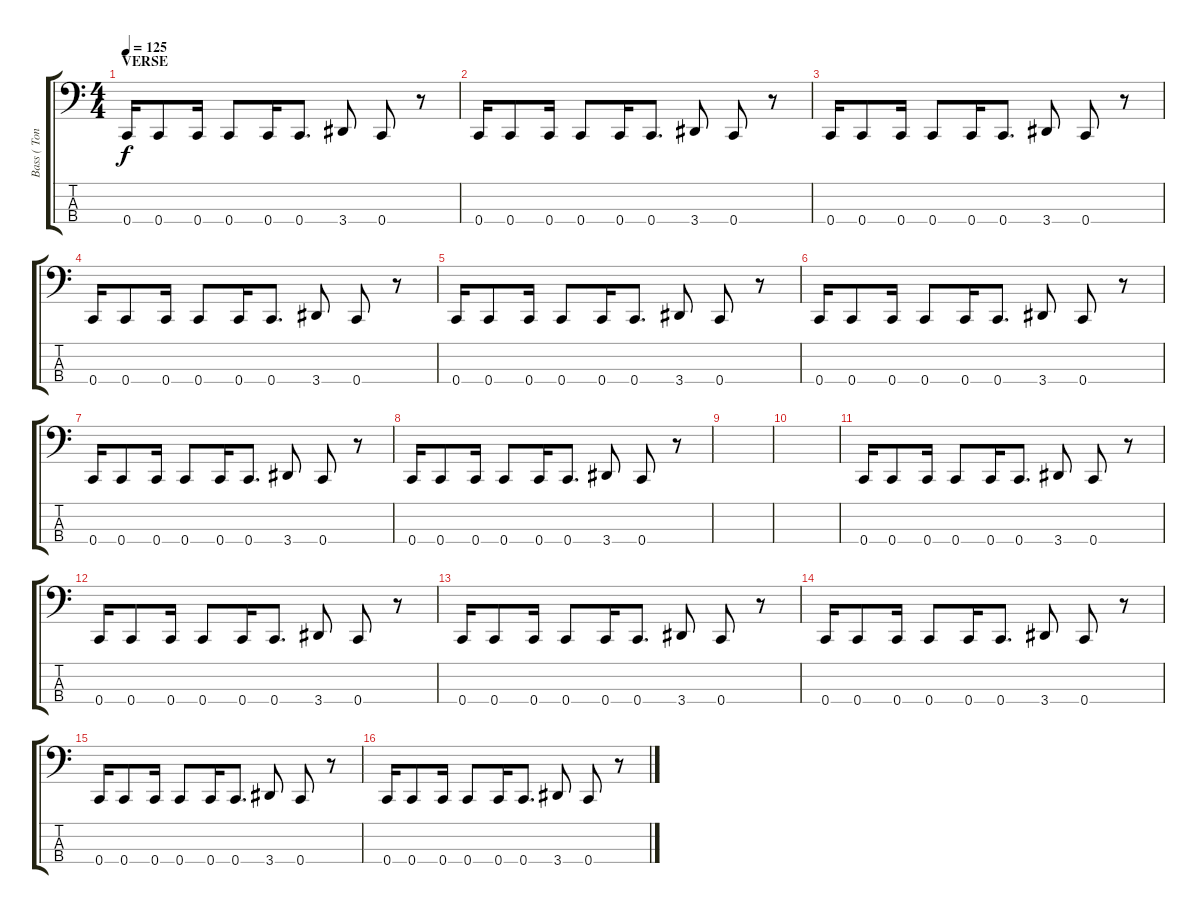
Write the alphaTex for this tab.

\track ("Bass ( Tony Campos )" "Bass ( Ton") {instrument electricbassfinger}
\staff {score tabs}
\tuning (F2 C2 G1 C1) {hide}
\ts (4 4)
\section ("" "VERSE")
\tempo 125
\clef f4
\ks c
0.4.16{dy f} 0.4.8 0.4.16 0.4.8 0.4.16 0.4.8{d} 3.4.8 0.4.8 r.8 |
0.4.16 0.4.8 0.4.16 0.4.8 0.4.16 0.4.8{d} 3.4.8 0.4.8 r.8 |
0.4.16 0.4.8 0.4.16 0.4.8 0.4.16 0.4.8{d} 3.4.8 0.4.8 r.8 |
0.4.16 0.4.8 0.4.16 0.4.8 0.4.16 0.4.8{d} 3.4.8 0.4.8 r.8 |
0.4.16 0.4.8 0.4.16 0.4.8 0.4.16 0.4.8{d} 3.4.8 0.4.8 r.8 |
0.4.16 0.4.8 0.4.16 0.4.8 0.4.16 0.4.8{d} 3.4.8 0.4.8 r.8 |
0.4.16 0.4.8 0.4.16 0.4.8 0.4.16 0.4.8{d} 3.4.8 0.4.8 r.8 |
0.4.16 0.4.8 0.4.16 0.4.8 0.4.16 0.4.8{d} 3.4.8 0.4.8 r.8 |
|
|
0.4.16 0.4.8 0.4.16 0.4.8 0.4.16 0.4.8{d} 3.4.8 0.4.8 r.8 |
0.4.16 0.4.8 0.4.16 0.4.8 0.4.16 0.4.8{d} 3.4.8 0.4.8 r.8 |
0.4.16 0.4.8 0.4.16 0.4.8 0.4.16 0.4.8{d} 3.4.8 0.4.8 r.8 |
0.4.16 0.4.8 0.4.16 0.4.8 0.4.16 0.4.8{d} 3.4.8 0.4.8 r.8 |
0.4.16 0.4.8 0.4.16 0.4.8 0.4.16 0.4.8{d} 3.4.8 0.4.8 r.8 |
0.4.16 0.4.8 0.4.16 0.4.8 0.4.16 0.4.8{d} 3.4.8 0.4.8 r.8
